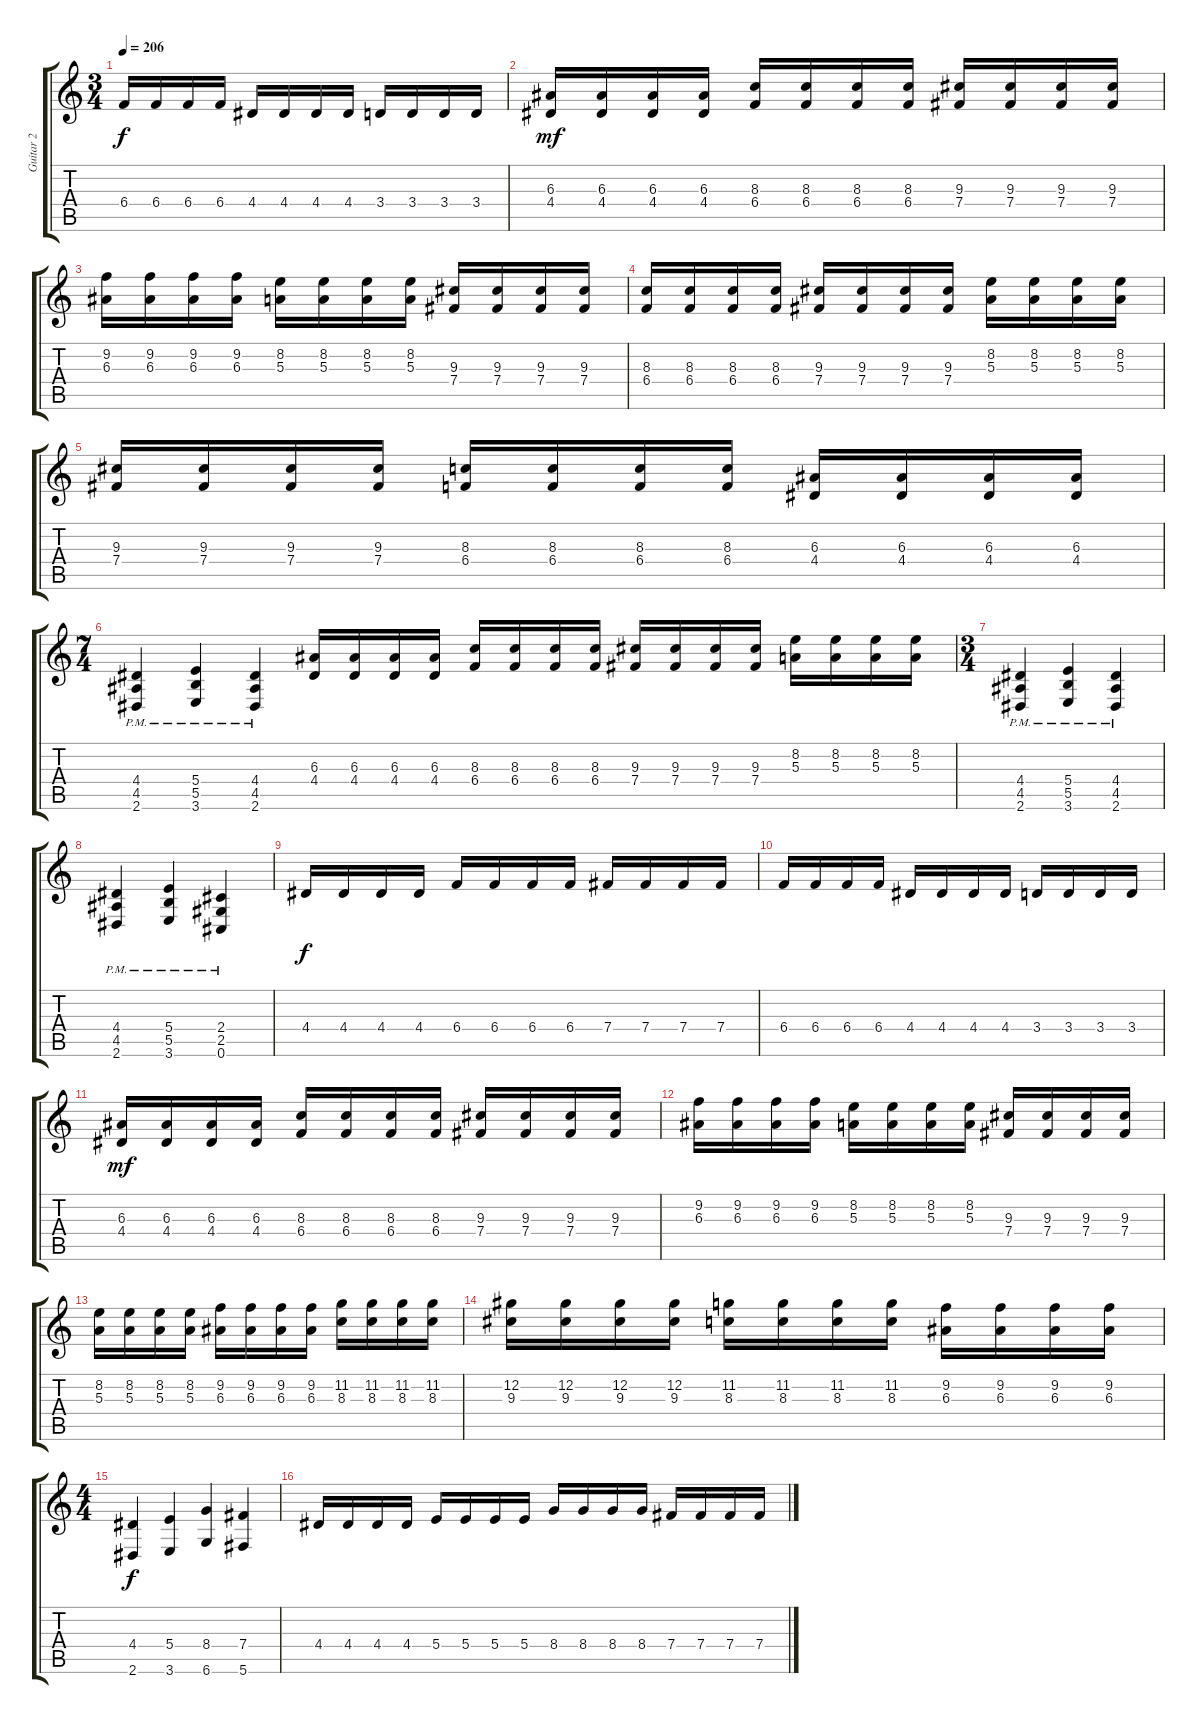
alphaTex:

\track ("Guitar 2" "Guitar 2") {instrument distortionguitar}
\staff {score tabs}
\tuning (Db4 Ab3 E3 B2 Gb2 Db2) {hide}
\ts (3 4)
\tempo 206
\clef g2
\ks c
6.4.16{dy f} 6.4.16 6.4.16 6.4.16 4.4.16 4.4.16 4.4.16 4.4.16 3.4.16 3.4.16 3.4.16 3.4.16 |
(6.3 4.4).16{dy mf} (6.3 4.4).16 (6.3 4.4).16 (6.3 4.4).16 (8.3 6.4).16 (8.3 6.4).16 (8.3 6.4).16 (8.3 6.4).16 (9.3 7.4).16 (9.3 7.4).16 (9.3 7.4).16 (9.3 7.4).16 |
(9.2 6.3).16 (9.2 6.3).16 (9.2 6.3).16 (9.2 6.3).16 (8.2 5.3).16 (8.2 5.3).16 (8.2 5.3).16 (8.2 5.3).16 (9.3 7.4).16 (9.3 7.4).16 (9.3 7.4).16 (9.3 7.4).16 |
(8.3 6.4).16 (8.3 6.4).16 (8.3 6.4).16 (8.3 6.4).16 (9.3 7.4).16 (9.3 7.4).16 (9.3 7.4).16 (9.3 7.4).16 (8.2 5.3).16 (8.2 5.3).16 (8.2 5.3).16 (8.2 5.3).16 |
(9.3 7.4).16 (9.3 7.4).16 (9.3 7.4).16 (9.3 7.4).16 (8.3 6.4).16 (8.3 6.4).16 (8.3 6.4).16 (8.3 6.4).16 (6.3 4.4).16 (6.3 4.4).16 (6.3 4.4).16 (6.3 4.4).16 |
\ts (7 4)
(4.4{pm} 4.5{pm} 2.6{pm}).4 (5.4{pm} 5.5{pm} 3.6{pm}).4 (4.4{pm} 4.5{pm} 2.6{pm}).4 (6.3 4.4).16 (6.3 4.4).16 (6.3 4.4).16 (6.3 4.4).16 (8.3 6.4).16 (8.3 6.4).16 (8.3 6.4).16 (8.3 6.4).16 (9.3 7.4).16 (9.3 7.4).16 (9.3 7.4).16 (9.3 7.4).16 (8.2 5.3).16 (8.2 5.3).16 (8.2 5.3).16 (8.2 5.3).16 |
\ts (3 4)
(4.4{pm} 4.5{pm} 2.6{pm}).4 (5.4{pm} 5.5{pm} 3.6{pm}).4 (4.4{pm} 4.5{pm} 2.6{pm}).4 |
(4.4{pm} 4.5{pm} 2.6{pm}).4 (5.4{pm} 5.5{pm} 3.6{pm}).4 (2.4{pm} 2.5{pm} 0.6{pm}).4 |
4.4.16{dy f} 4.4.16 4.4.16 4.4.16 6.4.16 6.4.16 6.4.16 6.4.16 7.4.16 7.4.16 7.4.16 7.4.16 |
6.4.16 6.4.16 6.4.16 6.4.16 4.4.16 4.4.16 4.4.16 4.4.16 3.4.16 3.4.16 3.4.16 3.4.16 |
(6.3 4.4).16{dy mf} (6.3 4.4).16 (6.3 4.4).16 (6.3 4.4).16 (8.3 6.4).16 (8.3 6.4).16 (8.3 6.4).16 (8.3 6.4).16 (9.3 7.4).16 (9.3 7.4).16 (9.3 7.4).16 (9.3 7.4).16 |
(9.2 6.3).16 (9.2 6.3).16 (9.2 6.3).16 (9.2 6.3).16 (8.2 5.3).16 (8.2 5.3).16 (8.2 5.3).16 (8.2 5.3).16 (9.3 7.4).16 (9.3 7.4).16 (9.3 7.4).16 (9.3 7.4).16 |
(8.2 5.3).16 (8.2 5.3).16 (8.2 5.3).16 (8.2 5.3).16 (9.2 6.3).16 (9.2 6.3).16 (9.2 6.3).16 (9.2 6.3).16 (11.2 8.3).16 (11.2 8.3).16 (11.2 8.3).16 (11.2 8.3).16 |
(12.2 9.3).16 (12.2 9.3).16 (12.2 9.3).16 (12.2 9.3).16 (11.2 8.3).16 (11.2 8.3).16 (11.2 8.3).16 (11.2 8.3).16 (9.2 6.3).16 (9.2 6.3).16 (9.2 6.3).16 (9.2 6.3).16 |
\ts (4 4)
(4.4 2.6).4{dy f} (5.4 3.6).4 (8.4 6.6).4 (7.4 5.6).4 |
4.4.16 4.4.16 4.4.16 4.4.16 5.4.16 5.4.16 5.4.16 5.4.16 8.4.16 8.4.16 8.4.16 8.4.16 7.4.16 7.4.16 7.4.16 7.4.16
